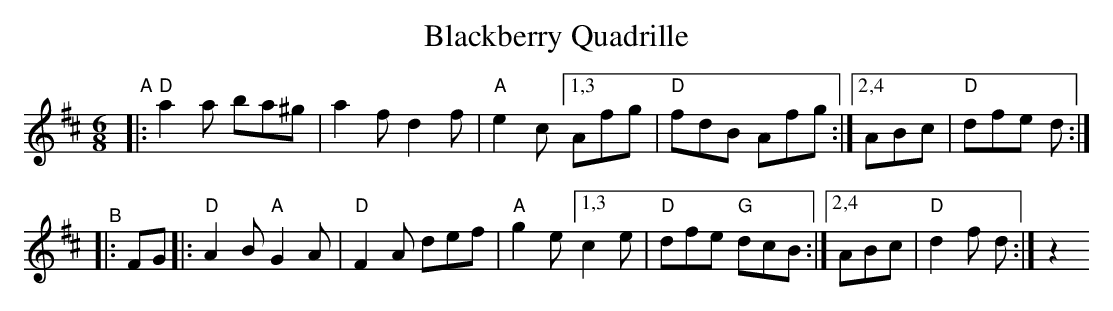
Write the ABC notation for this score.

X:1
T: Blackberry Quadrille
M: 6/8
K: D
"^A"|:\
"D"a2a ba^g | a2f d2f | "A"e2c [1,3 Afg | "D"fdB Afg \
                             :|[2,4 ABc | "D"dfe d :|
"^B"|: FG |:\
"D"A2B "A"G2A | "D"F2A def | "A"g2e [1,3 c2e | "D"dfe "G"dcB \
                                  :|[2,4 ABc | "D"d2f d :| z2
